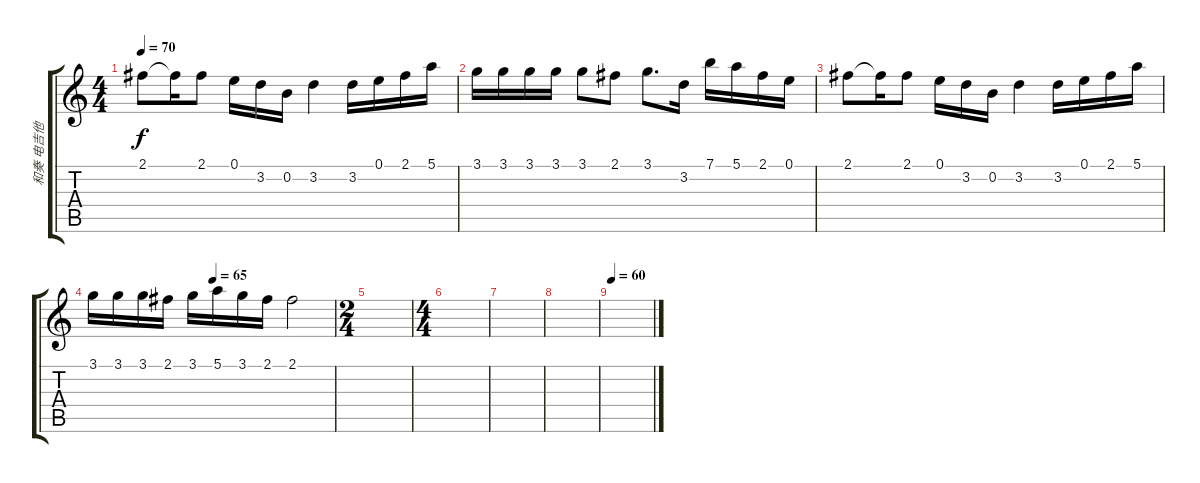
\track ("和奏 电吉他" "和奏 电吉他") {instrument electricguitarmuted}
\staff {score tabs}
\tuning (E4 B3 G3 D3 A2 E2) {hide}
\ts (4 4)
\tempo 70
\clef g2
\ks c
2.1.8{dy f} 2.1{t}.16 2.1.8 0.1.16 3.2.16 0.2.16 3.2.4 3.2.16 0.1.16 2.1.16 5.1.16 |
3.1.16 3.1.16 3.1.16 3.1.16 3.1.8 2.1.8 3.1.8{d} 3.2.16 7.1.16 5.1.16 2.1.16 0.1.16 |
2.1.8 2.1{t}.16{txt ""} 2.1.8 0.1.16 3.2.16 0.2.16 3.2.4 3.2.16 0.1.16 2.1.16 5.1.16 |
\tempo (65 0.5)
3.1.16 3.1.16 3.1.16 2.1.16 3.1.16 5.1.16 3.1.16 2.1.16 2.1.2 |
\ts (2 4)
|
\ts (4 4)
|
|
|
\tempo 60
